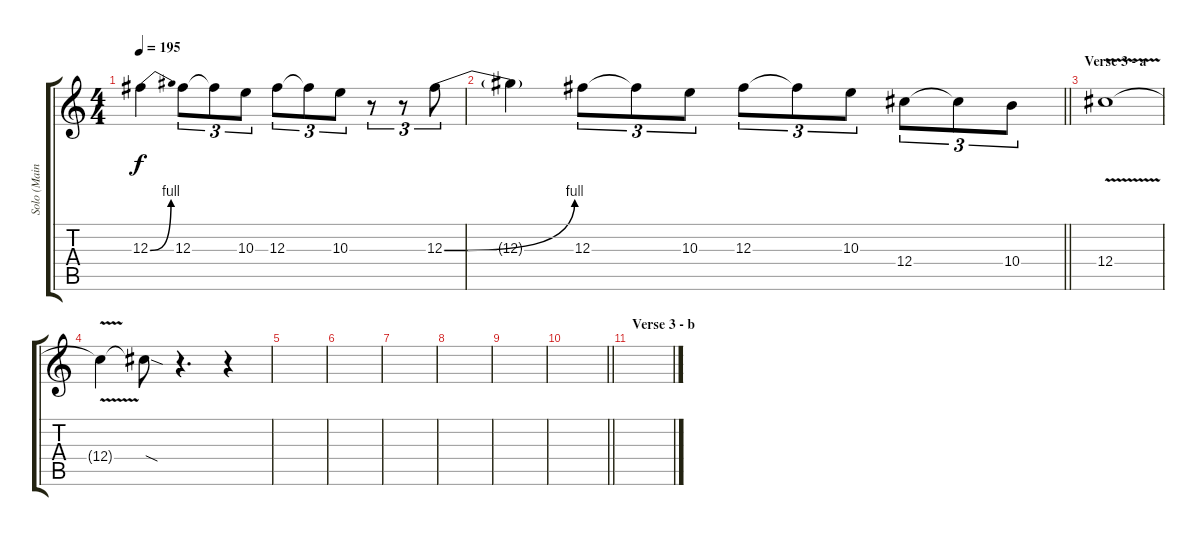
\track ("Solo (Main)" "Solo (Main") {instrument overdrivenguitar}
\staff {score tabs}
\tuning (Eb4 Bb3 Gb3 Db3 Ab2 Eb2) {hide}
\ts (4 4)
\tempo 195
\clef g2
\ks c
12.3{be (bend 0 0 60 4)}.4{dy f} 12.3.8{tu (3 2)} 12.3{t}.8{tu (3 2)} 10.3.8{tu (3 2)} 12.3.8{tu (3 2)} 12.3{t}.8{tu (3 2)} 10.3.8{tu (3 2)} r.8{tu (3 2)} r.8{tu (3 2)} 12.3{be (bend 0 0 60 4)}.8{tu (3 2)} |
\barLineRight lightlight
12.3{t}.4 12.3.8{tu (3 2)} 12.3{t}.8{tu (3 2)} 10.3.8{tu (3 2)} 12.3.8{tu (3 2)} 12.3{t}.8{tu (3 2)} 10.3.8{tu (3 2)} 12.4.8{tu (3 2)} 12.4{t}.8{tu (3 2)} 10.4.8{tu (3 2)} |
\section ("" "Verse 3 - a")
12.4{v}.1 |
12.4{t}.4 12.4{sod t}.8 r.4{d} r.4 |
|
|
|
|
|
\barLineRight lightlight
|
\section ("" "Verse 3 - b")
